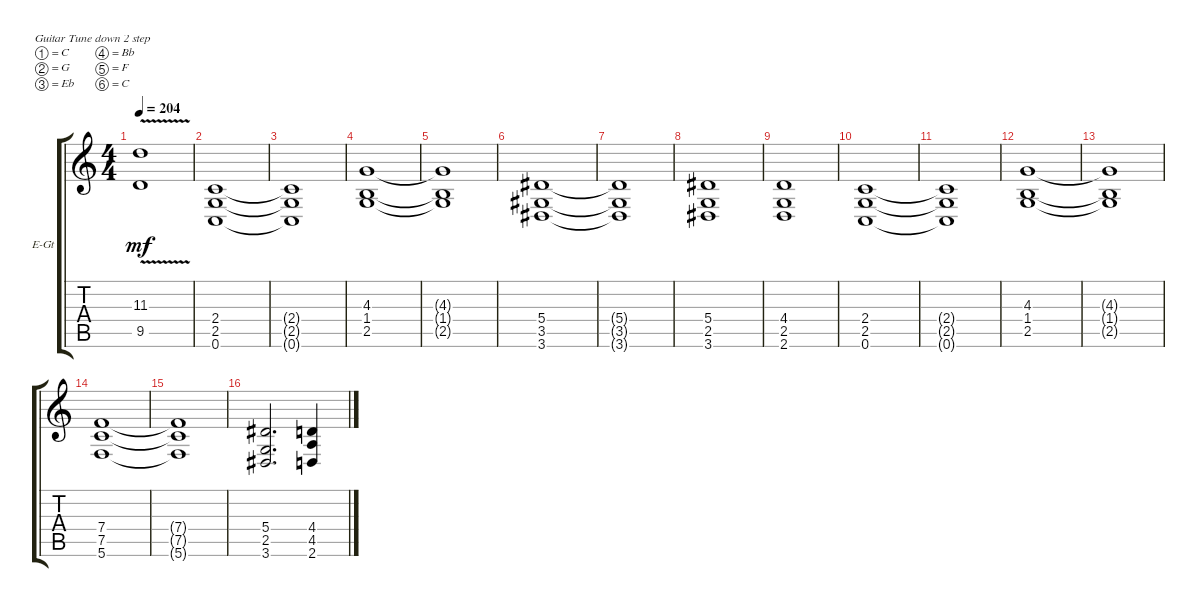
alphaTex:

\defaultSystemsLayout 4
\bracketExtendMode groupsimilarinstruments
\firstSystemTrackNameOrientation horizontal
\otherSystemsTrackNameOrientation horizontal
\track ("Knight Rhythm" "E-Gt") {instrument overdrivenguitar}
\staff {score tabs}
\tuning (C4 G3 Eb3 Bb2 F2 C2)
\ts (4 4)
\tempo 204
\clef g2
\ks c
(9.5{v} 11.3{v}).1{dy mf} |
(0.6 2.5 2.4).1 |
(0.6{t} 2.5{t} 2.4{t}).1 |
(2.5 1.4 4.3).1 |
(2.5{t} 1.4{t} 4.3{t}).1 |
(3.5 5.4 3.6).1 |
(3.5{t} 5.4{t} 3.6{t}).1 |
(3.6 2.5 5.4).1 |
(2.6 2.5 4.4).1 |
(0.6 2.5 2.4).1 |
(0.6{t} 2.5{t} 2.4{t}).1 |
(2.5 1.4 4.3).1 |
(2.5{t} 1.4{t} 4.3{t}).1 |
(7.5 5.6 7.4).1 |
(7.4{t} 7.5{t} 5.6{t}).1 |
(3.6 2.5 5.4).2{d} (2.6 4.5 4.4).4
